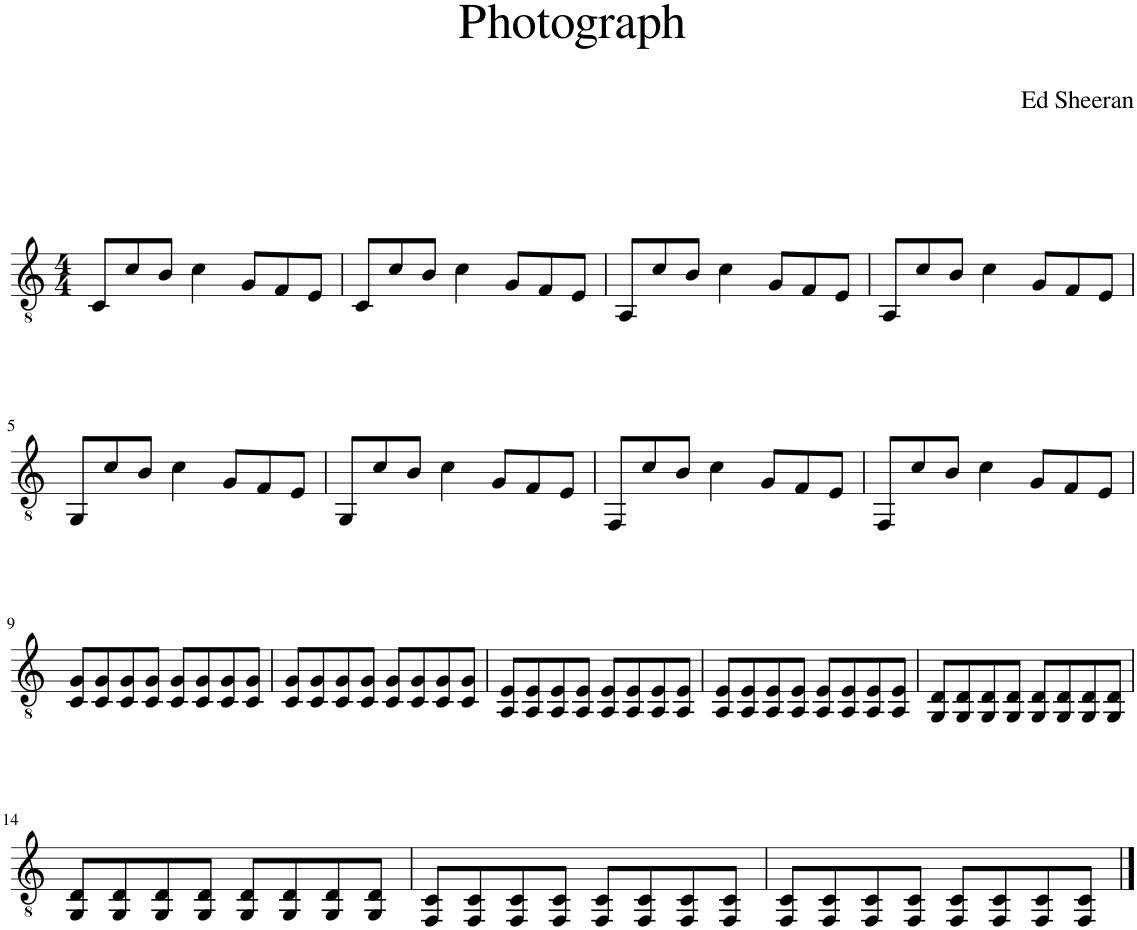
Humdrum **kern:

**kern
*part1
*staff1
*I"Classical Guitar
*I'Guit.
*clefGv2
*k[]
*M4/4
=1
8C/L
8c/
8B/J
4c\
8G/L
8F/
8E/J
=2
8C/L
8c/
8B/J
4c\
8G/L
8F/
8E/J
=3
8AA/L
8c/
8B/J
4c\
8G/L
8F/
8E/J
=4
8AA/L
8c/
8B/J
4c\
8G/L
8F/
8E/J
!!LO:LB:g=z
=5
8GG/L
8c/
8B/J
4c\
8G/L
8F/
8E/J
=6
8GG/L
8c/
8B/J
4c\
8G/L
8F/
8E/J
=7
8FF/L
8c/
8B/J
4c\
8G/L
8F/
8E/J
=8
8FF/L
8c/
8B/J
4c\
8G/L
8F/
8E/J
!!LO:LB:g=z
=9
8C/ 8G/L
8C/ 8G/
8C/ 8G/
8C/ 8G/J
8C/ 8G/L
8C/ 8G/
8C/ 8G/
8C/ 8G/J
=10
8C/ 8G/L
8C/ 8G/
8C/ 8G/
8C/ 8G/J
8C/ 8G/L
8C/ 8G/
8C/ 8G/
8C/ 8G/J
=11
8AA/ 8E/L
8AA/ 8E/
8AA/ 8E/
8AA/ 8E/J
8AA/ 8E/L
8AA/ 8E/
8AA/ 8E/
8AA/ 8E/J
=12
8AA/ 8E/L
8AA/ 8E/
8AA/ 8E/
8AA/ 8E/J
8AA/ 8E/L
8AA/ 8E/
8AA/ 8E/
8AA/ 8E/J
=13
8GG/ 8D/L
8GG/ 8D/
8GG/ 8D/
8GG/ 8D/J
8GG/ 8D/L
8GG/ 8D/
8GG/ 8D/
8GG/ 8D/J
!!LO:LB:g=z
=14
8GG/ 8D/L
8GG/ 8D/
8GG/ 8D/
8GG/ 8D/J
8GG/ 8D/L
8GG/ 8D/
8GG/ 8D/
8GG/ 8D/J
=15
8FF/ 8C/L
8FF/ 8C/
8FF/ 8C/
8FF/ 8C/J
8FF/ 8C/L
8FF/ 8C/
8FF/ 8C/
8FF/ 8C/J
=16
8FF/ 8C/L
8FF/ 8C/
8FF/ 8C/
8FF/ 8C/J
8FF/ 8C/L
8FF/ 8C/
8FF/ 8C/
8FF/ 8C/J
==
*-
